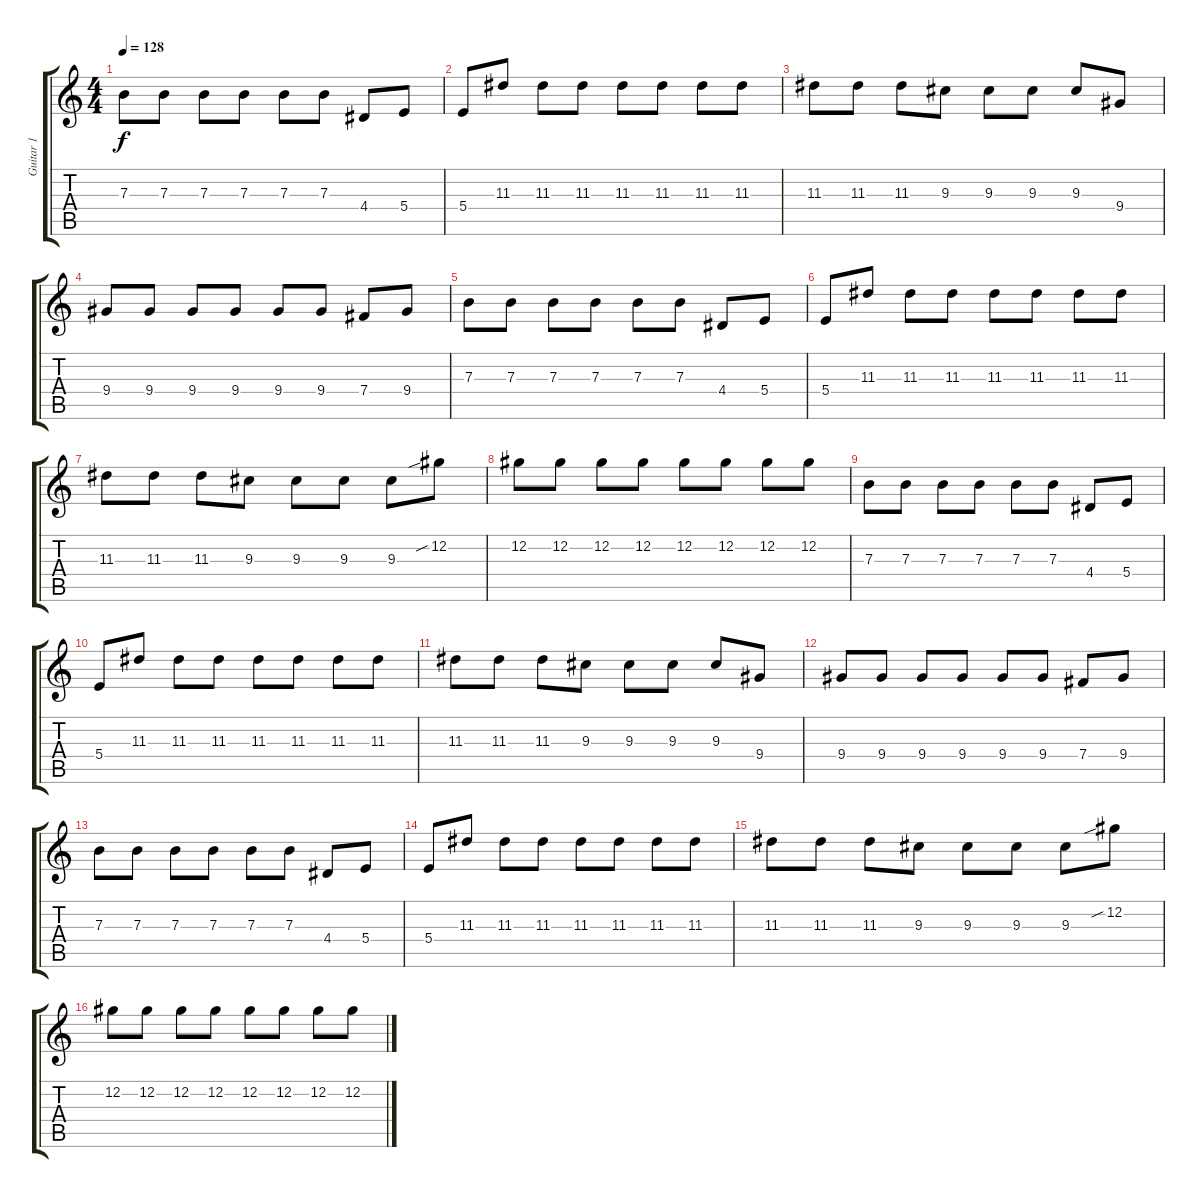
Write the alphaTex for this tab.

\track ("Guitar 1" "Guitar 1") {instrument distortionguitar}
\staff {score tabs}
\tuning (Db4 Ab3 E3 B2 Gb2 B1) {hide}
\ts (4 4)
\tempo 128
\clef g2
\ks c
7.3.8{dy f volume 15} 7.3.8 7.3.8 7.3.8 7.3.8 7.3.8 4.4.8 5.4.8 |
5.4.8 11.3.8 11.3.8 11.3.8 11.3.8 11.3.8 11.3.8 11.3.8 |
11.3.8 11.3.8 11.3.8 9.3.8 9.3.8 9.3.8 9.3.8 9.4.8 |
9.4.8 9.4.8 9.4.8 9.4.8 9.4.8 9.4.8 7.4.8 9.4.8 |
7.3.8{volume 15} 7.3.8 7.3.8 7.3.8 7.3.8 7.3.8 4.4.8 5.4.8 |
5.4.8 11.3.8 11.3.8 11.3.8 11.3.8 11.3.8 11.3.8 11.3.8 |
11.3.8 11.3.8 11.3.8 9.3.8 9.3.8 9.3.8 9.3.8 12.2{sib}.8 |
12.2.8 12.2.8 12.2.8 12.2.8 12.2.8 12.2.8 12.2.8 12.2.8 |
7.3.8{volume 15} 7.3.8 7.3.8 7.3.8 7.3.8 7.3.8 4.4.8 5.4.8 |
5.4.8 11.3.8 11.3.8 11.3.8 11.3.8 11.3.8 11.3.8 11.3.8 |
11.3.8 11.3.8 11.3.8 9.3.8 9.3.8 9.3.8 9.3.8 9.4.8 |
9.4.8 9.4.8 9.4.8 9.4.8 9.4.8 9.4.8 7.4.8 9.4.8 |
7.3.8{volume 15} 7.3.8 7.3.8 7.3.8 7.3.8 7.3.8 4.4.8 5.4.8 |
5.4.8 11.3.8 11.3.8 11.3.8 11.3.8 11.3.8 11.3.8 11.3.8 |
11.3.8 11.3.8 11.3.8 9.3.8 9.3.8 9.3.8 9.3.8 12.2{sib}.8 |
12.2.8 12.2.8 12.2.8 12.2.8 12.2.8 12.2.8 12.2.8 12.2.8
